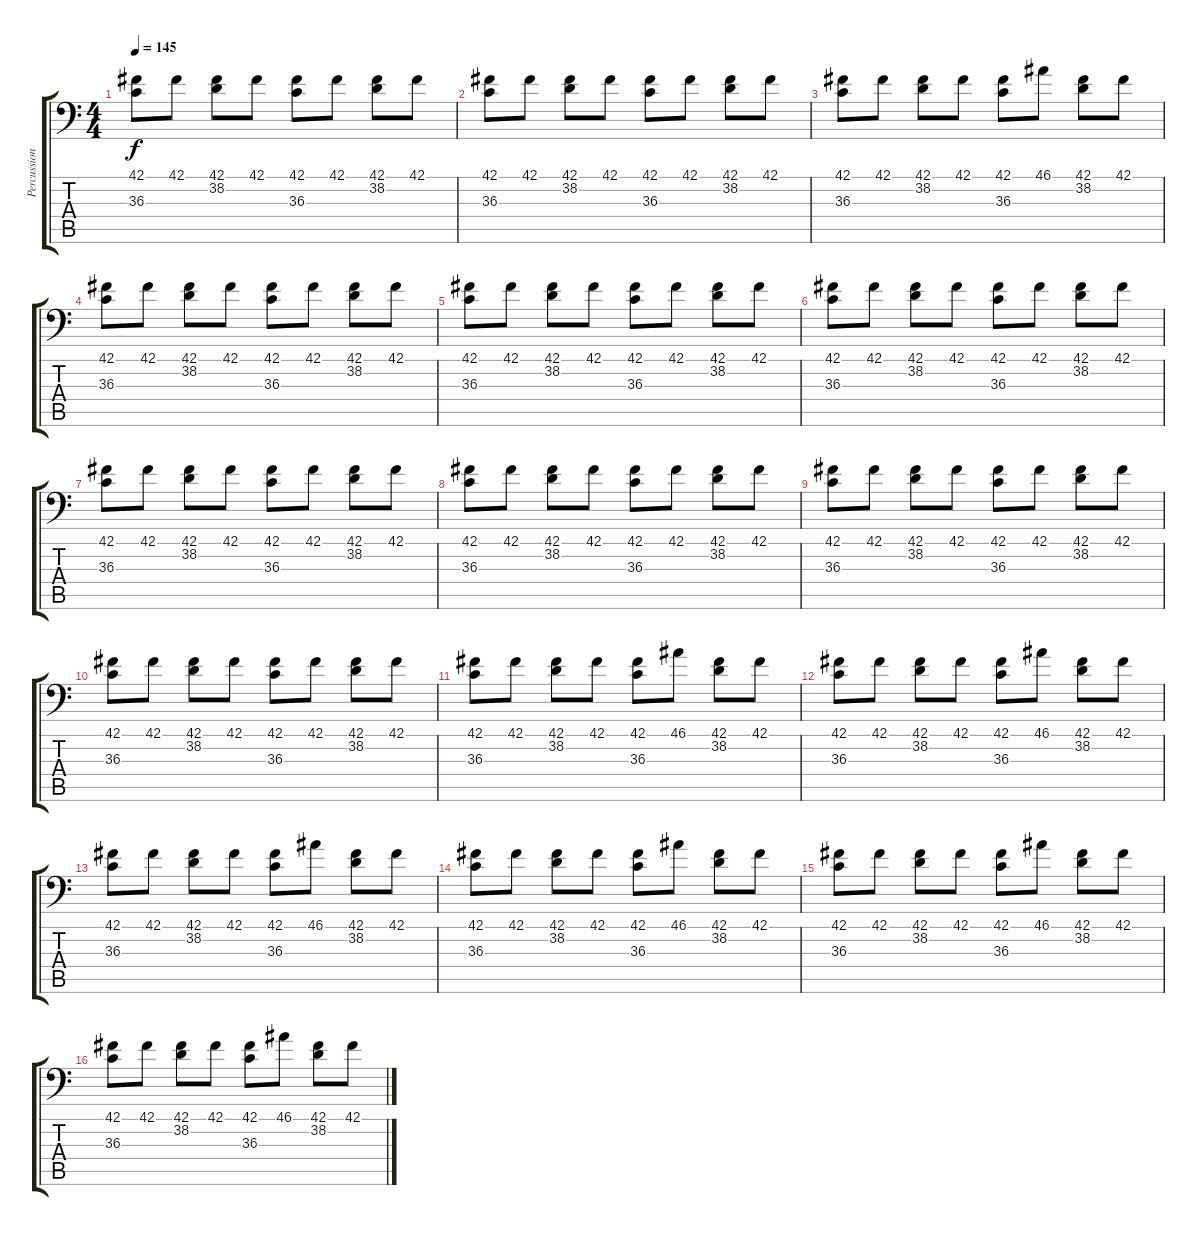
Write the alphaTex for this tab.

\track ("Percussion" "Percussion") {instrument acousticgrandpiano}
\staff {score tabs}
\tuning (C-1 C-1 C-1 C-1 C-1 C-1) {hide}
\ts (4 4)
\tempo 145
\clef f4
\ks c
(42.1 36.3).8{dy f} 42.1.8 (42.1 38.2).8 42.1.8 (42.1 36.3).8 42.1.8 (42.1 38.2).8 42.1.8 |
(42.1 36.3).8 42.1.8 (42.1 38.2).8 42.1.8 (42.1 36.3).8 42.1.8 (42.1 38.2).8 42.1.8 |
(42.1 36.3).8 42.1.8 (42.1 38.2).8 42.1.8 (42.1 36.3).8 46.1.8 (42.1 38.2).8 42.1.8 |
(42.1 36.3).8 42.1.8 (42.1 38.2).8 42.1.8 (42.1 36.3).8 42.1.8 (42.1 38.2).8 42.1.8 |
(42.1 36.3).8 42.1.8 (42.1 38.2).8 42.1.8 (42.1 36.3).8 42.1.8 (42.1 38.2).8 42.1.8 |
(42.1 36.3).8 42.1.8 (42.1 38.2).8 42.1.8 (42.1 36.3).8 42.1.8 (42.1 38.2).8 42.1.8 |
(42.1 36.3).8 42.1.8 (42.1 38.2).8 42.1.8 (42.1 36.3).8 42.1.8 (42.1 38.2).8 42.1.8 |
(42.1 36.3).8 42.1.8 (42.1 38.2).8 42.1.8 (42.1 36.3).8 42.1.8 (42.1 38.2).8 42.1.8 |
(42.1 36.3).8 42.1.8 (42.1 38.2).8 42.1.8 (42.1 36.3).8 42.1.8 (42.1 38.2).8 42.1.8 |
(42.1 36.3).8 42.1.8 (42.1 38.2).8 42.1.8 (42.1 36.3).8 42.1.8 (42.1 38.2).8 42.1.8 |
(42.1 36.3).8 42.1.8 (42.1 38.2).8 42.1.8 (42.1 36.3).8 46.1.8 (42.1 38.2).8 42.1.8 |
(42.1 36.3).8 42.1.8 (42.1 38.2).8 42.1.8 (42.1 36.3).8 46.1.8 (42.1 38.2).8 42.1.8 |
(42.1 36.3).8 42.1.8 (42.1 38.2).8 42.1.8 (42.1 36.3).8 46.1.8 (42.1 38.2).8 42.1.8 |
(42.1 36.3).8 42.1.8 (42.1 38.2).8 42.1.8 (42.1 36.3).8 46.1.8 (42.1 38.2).8 42.1.8 |
(42.1 36.3).8 42.1.8 (42.1 38.2).8 42.1.8 (42.1 36.3).8 46.1.8 (42.1 38.2).8 42.1.8 |
(42.1 36.3).8 42.1.8 (42.1 38.2).8 42.1.8 (42.1 36.3).8 46.1.8 (42.1 38.2).8 42.1.8
